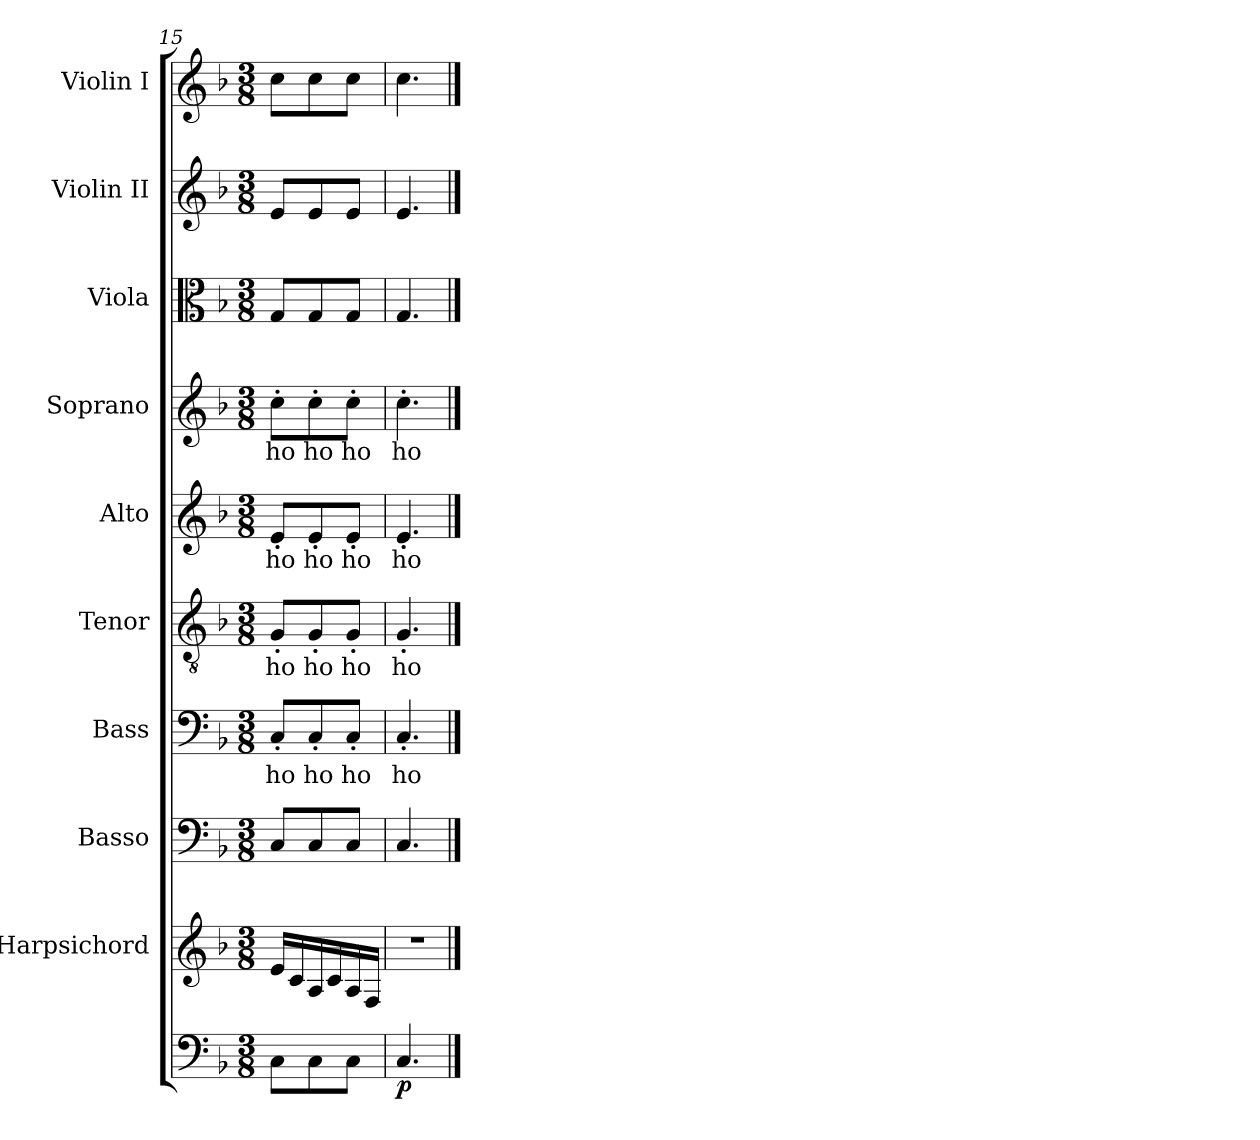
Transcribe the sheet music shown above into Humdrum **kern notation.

**kern	**dynam	**kern	**kern	**kern	**text	**kern	**text	**kern	**text	**kern	**text	**kern	**kern	**kern
*part10	*part10	*part9	*part8	*part7	*part7	*part6	*part6	*part5	*part5	*part4	*part4	*part3	*part2	*part1
*staff10	*staff10	*staff9	*staff8	*staff7	*staff7	*staff6	*staff6	*staff5	*staff5	*staff4	*staff4	*staff3	*staff2	*staff1
*	*	*I"Harpsichord	*I"Basso	*I"Bass	*	*I"Tenor	*	*I"Alto	*	*I"Soprano	*	*I"Viola	*I"Violin II	*I"Violin I
*	*	*	*	*I'B.	*	*I'T.	*	*I'A.	*	*I'S.	*	*I'Vla.	*I'Vln. II	*I'Vln. I
*clefF4	*	*clefG2	*clefF4	*clefF4	*	*clefGv2	*	*clefG2	*	*clefG2	*	*clefC3	*clefG2	*clefG2
*	*	*	*	*	*	*ITrd7c12	*	*	*	*	*	*	*	*
*k[b-]	*	*k[b-]	*k[b-]	*k[b-]	*	*k[b-]	*	*k[b-]	*	*k[b-]	*	*k[b-]	*k[b-]	*k[b-]
*d:	*	*d:	*d:	*d:	*	*d:	*	*d:	*	*d:	*	*d:	*d:	*d:
*M3/8	*	*M3/8	*M3/8	*M3/8	*	*M3/8	*	*M3/8	*	*M3/8	*	*M3/8	*M3/8	*M3/8
=15	=15	=15	=15	=15	=15	=15	=15	=15	=15	=15	=15	=15	=15	=15
!	!	!	!	!	!LO:LY:b:color=#000000	!	!	!	!	!	!	!	!	!
!	!	!	!	!	!	!	!LO:LY:b:color=#000000	!	!	!	!	!	!	!
!	!	!	!	!	!	!	!	!	!LO:LY:b:color=#000000	!	!	!	!	!
!	!	!	!	!	!	!	!	!	!	!	!LO:LY:b:color=#000000	!	!	!
8Ci\L	.	16ei/LL	8Ci/L	8C'i/L	ho	8GG'i/L	ho	8e'i/L	ho	8cc'i\L	ho	8Gi/L	8ei/L	8cci\L
.	.	16ci/	.	.	.	.	.	.	.	.	.	.	.	.
!	!	!	!	!	!LO:LY:b:color=#000000	!	!	!	!	!	!	!	!	!
!	!	!	!	!	!	!	!LO:LY:b:color=#000000	!	!	!	!	!	!	!
!	!	!	!	!	!	!	!	!	!LO:LY:b:color=#000000	!	!	!	!	!
!	!	!	!	!	!	!	!	!	!	!	!LO:LY:b:color=#000000	!	!	!
8Ci\	.	16Ai/	8Ci/	8C'i/	ho	8GG'i/	ho	8e'i/	ho	8cc'i\	ho	8Gi/	8ei/	8cci\
.	.	16ci/	.	.	.	.	.	.	.	.	.	.	.	.
!	!	!	!	!	!LO:LY:b:color=#000000	!	!	!	!	!	!	!	!	!
!	!	!	!	!	!	!	!LO:LY:b:color=#000000	!	!	!	!	!	!	!
!	!	!	!	!	!	!	!	!	!LO:LY:b:color=#000000	!	!	!	!	!
!	!	!	!	!	!	!	!	!	!	!	!LO:LY:b:color=#000000	!	!	!
8Ci\J	.	16Ai/	8Ci/J	8C'i/J	ho	8GG'i/J	ho	8e'i/J	ho	8cc'i\J	ho	8Gi/J	8ei/J	8cci\J
.	.	16Fi/JJ	.	.	.	.	.	.	.	.	.	.	.	.
=16	=16	=16	=16	=16	=16	=16	=16	=16	=16	=16	=16	=16	=16	=16
!	!	!LO:N:vis=1	!	!	!	!	!	!	!	!	!	!	!	!
!	!	!	!	!	!LO:LY:b:color=#000000	!	!	!	!	!	!	!	!	!
!	!	!	!	!	!	!	!LO:LY:b:color=#000000	!	!	!	!	!	!	!
!	!	!	!	!	!	!	!	!	!LO:LY:b:color=#000000	!	!	!	!	!
!	!	!	!	!	!	!	!	!	!	!	!LO:LY:b:color=#000000	!	!	!
4.Ci/	p	4.r	4.Ci/	4.C'i/	ho	4.GG'i/	ho	4.e'i/	ho	4.cc'i\	ho	4.Gi/	4.ei/	4.cci\
==	==	==	==	==	==	==	==	==	==	==	==	==	==	==
*-	*-	*-	*-	*-	*-	*-	*-	*-	*-	*-	*-	*-	*-	*-
